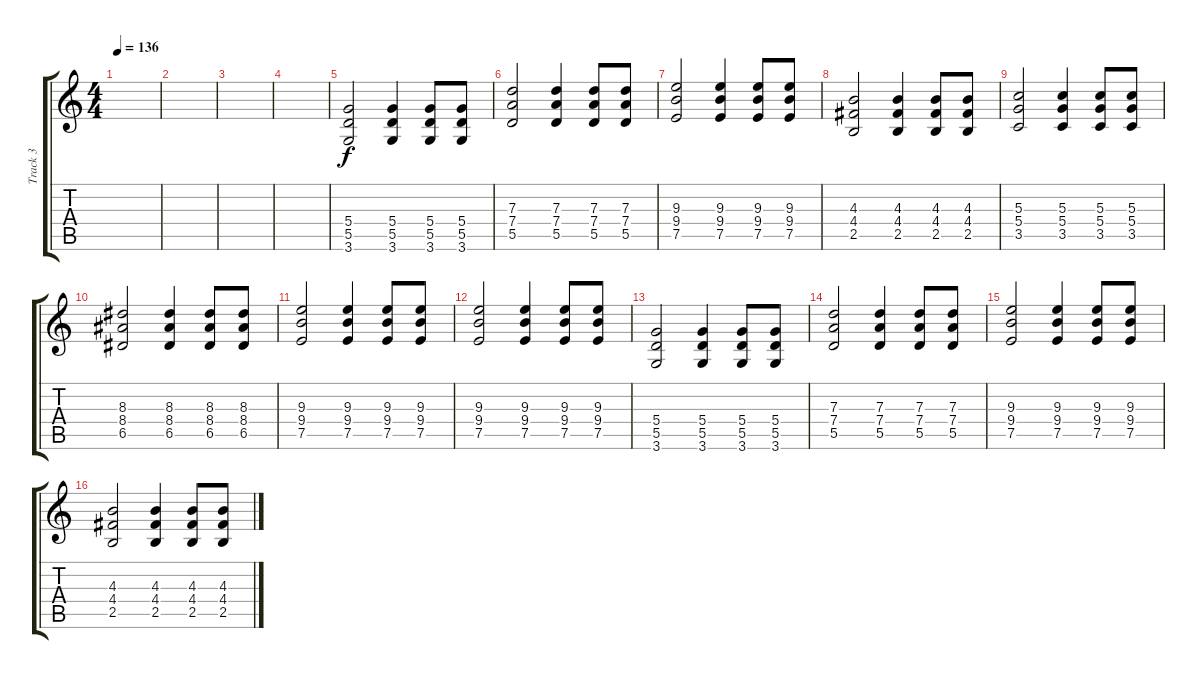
\track ("Track 3" "Track 3") {instrument distortionguitar}
\staff {score tabs}
\tuning (E4 B3 G3 D3 A2 E2) {hide}
\ts (4 4)
\tempo 136
\clef g2
\ks c
|
|
|
|
(5.4 5.5 3.6).2{instrument distortionguitar} (5.4 5.5 3.6).4 (5.4 5.5 3.6).8 (5.4 5.5 3.6).8 |
(7.3 7.4 5.5).2 (7.3 7.4 5.5).4 (7.3 7.4 5.5).8 (7.3 7.4 5.5).8 |
(9.3 9.4 7.5).2 (9.3 9.4 7.5).4 (9.3 9.4 7.5).8 (9.3 9.4 7.5).8 |
(4.3 4.4 2.5).2 (4.3 4.4 2.5).4 (4.3 4.4 2.5).8 (4.3 4.4 2.5).8 |
(5.3 5.4 3.5).2 (5.3 5.4 3.5).4 (5.3 5.4 3.5).8 (5.3 5.4 3.5).8 |
(8.3 8.4 6.5).2 (8.3 8.4 6.5).4 (8.3 8.4 6.5).8 (8.3 8.4 6.5).8 |
(9.3 9.4 7.5).2 (9.3 9.4 7.5).4 (9.3 9.4 7.5).8 (9.3 9.4 7.5).8 |
(9.3 9.4 7.5).2 (9.3 9.4 7.5).4 (9.3 9.4 7.5).8 (9.3 9.4 7.5).8 |
(5.4 5.5 3.6).2{instrument distortionguitar} (5.4 5.5 3.6).4 (5.4 5.5 3.6).8 (5.4 5.5 3.6).8 |
(7.3 7.4 5.5).2 (7.3 7.4 5.5).4 (7.3 7.4 5.5).8 (7.3 7.4 5.5).8 |
(9.3 9.4 7.5).2 (9.3 9.4 7.5).4 (9.3 9.4 7.5).8 (9.3 9.4 7.5).8 |
(4.3 4.4 2.5).2 (4.3 4.4 2.5).4 (4.3 4.4 2.5).8 (4.3 4.4 2.5).8
